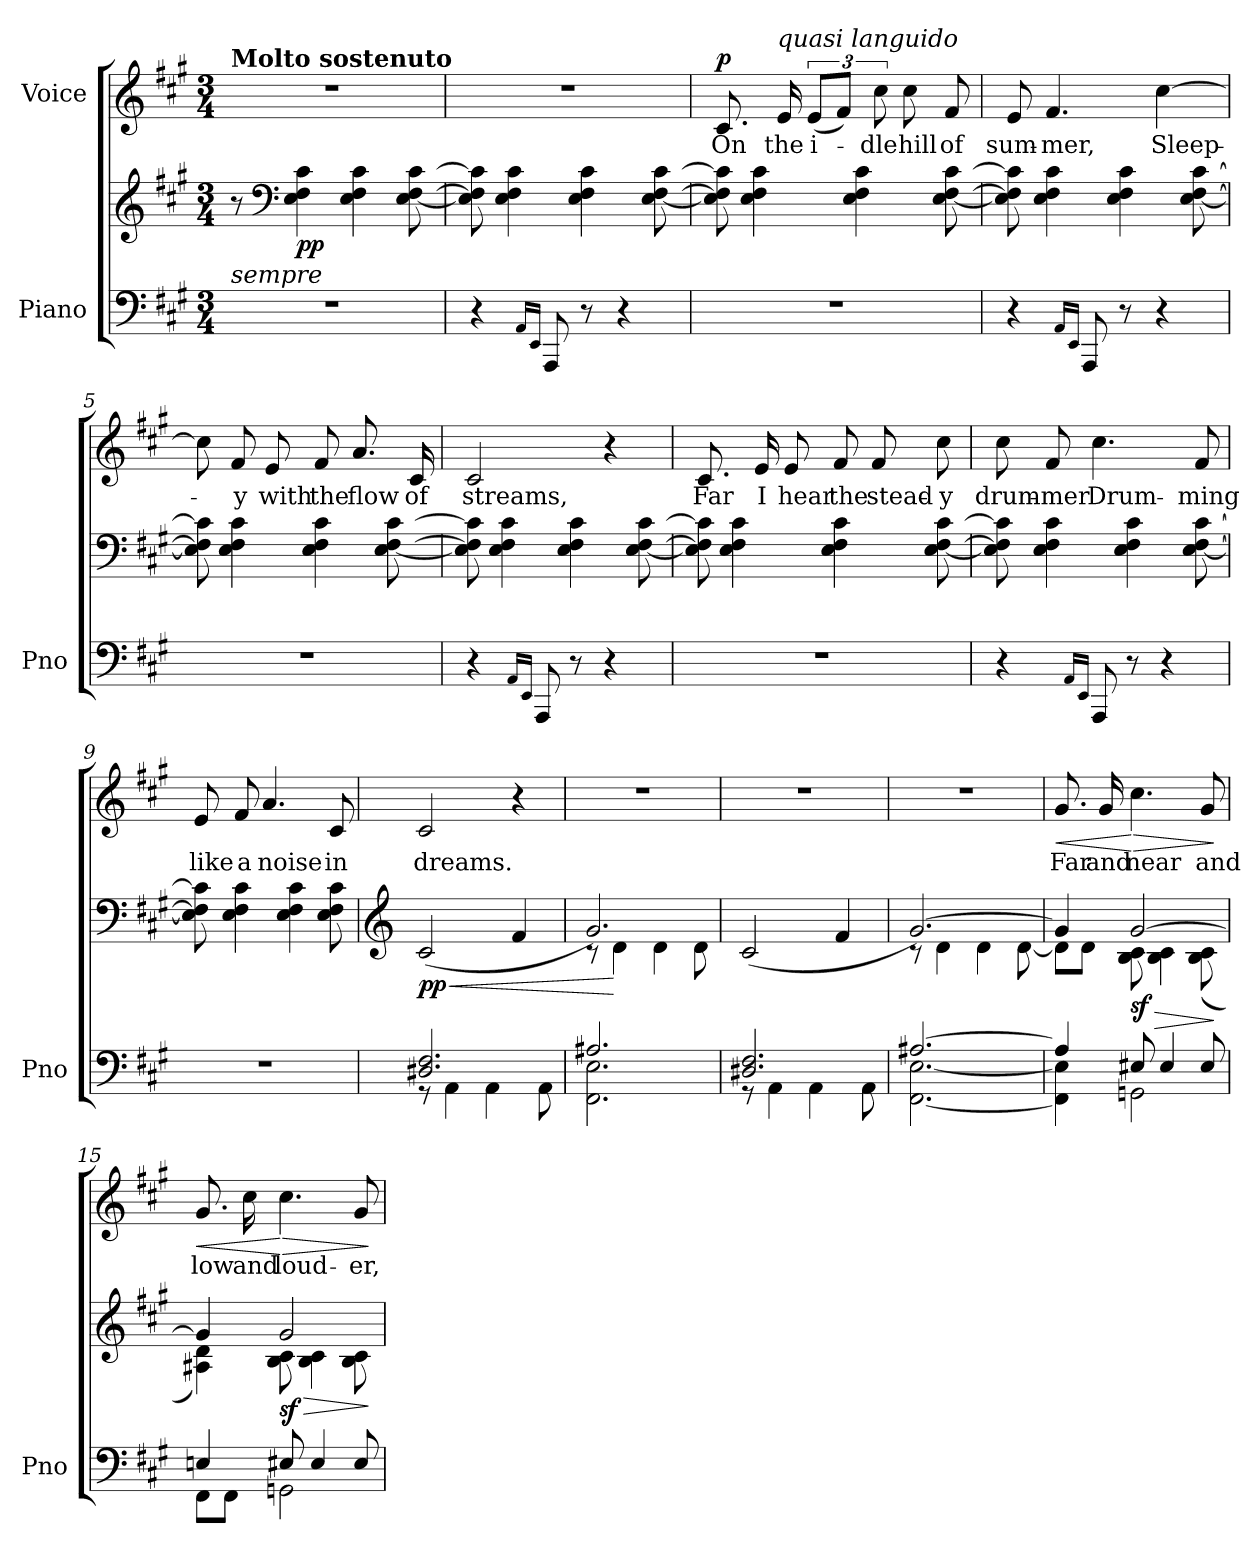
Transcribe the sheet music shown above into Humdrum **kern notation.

**kern	**kern	**dynam	**kern	**text	**dynam
*part2	*part2	*part2	*part1	*part1	*part1
*staff3	*staff2	*staff2/3	*staff1	*staff1	*staff1
*I"Piano	*	*	*I"Voice	*	*
*I'Pno	*	*	*	*	*
*clefF4	*clefG2	*	*clefG2	*	*
*k[f#c#g#]	*k[f#c#g#]	*	*k[f#c#g#]	*	*
*M3/4	*M3/4	*	*M3/4	*	*
=1	=1	=1	=1	=1	=1
!	!	!	!LO:TX:a:B:t=Molto sostenuto	!	!
!LO:TX:i:t=sempre	!	!	!	!	!
2.r	8r	.	2.r	.	.
*	*clefF4	*	*	*	*
!	!	!LO:DY:b	!	!	!
.	4E\ 4F#\ 4c#\	pp	.	.	.
.	4E\ 4F#\ 4c#\	.	.	.	.
.	[8E\ [8F#\ [8c#\	.	.	.	.
=2	=2	=2	=2	=2	=2
4r	8E\] 8F#\] 8c#\]	.	2.r	.	.
.	4E\ 4F#\ 4c#\	.	.	.	.
16qAA/LL	.	.	.	.	.
16qEE/JJ	.	.	.	.	.
8AAA/	.	.	.	.	.
8r	4E\ 4F#\ 4c#\	.	.	.	.
4r	.	.	.	.	.
.	[8E\ [8F#\ [8c#\	.	.	.	.
=3	=3	=3	=3	=3	=3
!	!	!	!	!	!LO:DY:a
2.r	8E\] 8F#\] 8c#\]	.	8.c#/	On	p
.	4E\ 4F#\ 4c#\	.	.	.	.
!	!	!	!LO:TX:i:t=quasi languido	!	!
.	.	.	16e/	the	.
.	.	.	(12e/L	i-	.
.	.	.	12f#/J)	.	.
.	4E\ 4F#\ 4c#\	.	.	.	.
.	.	.	12cc#\	-dle	.
.	.	.	8cc#\	hill	.
.	[8E\ [8F#\ [8c#\	.	8f#/	of	.
=4	=4	=4	=4	=4	=4
4r	8E\] 8F#\] 8c#\]	.	8e/	sum-	.
.	4E\ 4F#\ 4c#\	.	4.f#/	-mer,	.
16qAA/LL	.	.	.	.	.
16qEE/JJ	.	.	.	.	.
8AAA/	.	.	.	.	.
8r	4E\ 4F#\ 4c#\	.	.	.	.
4r	.	.	[4cc#\	Sleep-	.
.	[8E\ [8F#\ [8c#\	.	.	.	.
=5	=5	=5	=5	=5	=5
2.r	8E\] 8F#\] 8c#\]	.	8cc#\]	.	.
.	4E\ 4F#\ 4c#\	.	8f#/	-y	.
.	.	.	8e/	with	.
.	4E\ 4F#\ 4c#\	.	8f#/	the	.
.	.	.	8.a/	flow	.
.	[8E\ [8F#\ [8c#\	.	.	.	.
.	.	.	16c#/	of	.
=6	=6	=6	=6	=6	=6
4r	8E\] 8F#\] 8c#\]	.	2c#/	streams,	.
.	4E\ 4F#\ 4c#\	.	.	.	.
16qAA/LL	.	.	.	.	.
16qEE/JJ	.	.	.	.	.
8AAA/	.	.	.	.	.
8r	4E\ 4F#\ 4c#\	.	.	.	.
4r	.	.	4r	.	.
.	[8E\ [8F#\ [8c#\	.	.	.	.
=7	=7	=7	=7	=7	=7
2.r	8E\] 8F#\] 8c#\]	.	8.c#/	Far	.
.	4E\ 4F#\ 4c#\	.	.	.	.
.	.	.	16e/	I	.
.	.	.	8e/	hear	.
.	4E\ 4F#\ 4c#\	.	8f#/	the	.
.	.	.	8f#/	stead-	.
.	[8E\ [8F#\ [8c#\	.	8cc#\	-y	.
=8	=8	=8	=8	=8	=8
4r	8E\] 8F#\] 8c#\]	.	8cc#\	drum-	.
.	4E\ 4F#\ 4c#\	.	8f#/	-mer	.
16qAA/LL	.	.	.	.	.
16qEE/JJ	.	.	.	.	.
8AAA/	.	.	4.cc#\	Drum-	.
8r	4E\ 4F#\ 4c#\	.	.	.	.
4r	.	.	.	.	.
.	[8E\ [8F#\ [8c#\	.	8f#/	-ming	.
=9	=9	=9	=9	=9	=9
2.r	8E\] 8F#\] 8c#\]	.	8e/	like	.
.	4E\ 4F#\ 4c#\	.	8f#/	a	.
.	.	.	4.a/	noise	.
.	4E\ 4F#\ 4c#\	.	.	.	.
.	8E\ 8F#\ 8c#\	.	8c#/	in	.
=10	=10	=10	=10	=10	=10
*	*clefG2	*	*	*	*
*^	*	*	*	*	*
!	!	!	!LO:HP:b	!	!	!
!	!	!	!LO:DY:n=1:b	!	!	!
2.D#X/ 2.F#/	8r	(>2c#/	< pp	2c#/	dreams.	.
.	4AA\	.	.	.	.	.
.	4AA\	.	.	.	.	.
.	.	4f#/	.	4r	.	.
.	8AA\	.	.	.	.	.
=11	=11	=11	=11	=11	=11	=11
*	*	*^	*	*	*	*
2.A#X/	2.FF#\ 2.E\	2.g#/)	8r	.	2.r	.	.
.	.	.	4d\	[	.	.	.
.	.	.	4d\	.	.	.	.
.	.	.	8d\	.	.	.	.
=12	=12	=12	=12	=12	=12	=12	=12
!	!	!	!	!LO:DY:b	!	!	!
!	!	!	!	!LO:DY:n=1:b	!	!	!
*	*	*v	*v	*	*	*	*
2.D#X/ 2.F#/	8r	(>2c#/	ppp other-dynamics	2.r	.	.
.	4AA\	.	.	.	.	.
.	4AA\	.	.	.	.	.
.	.	4f#/	.	.	.	.
.	8AA\	.	.	.	.	.
=13	=13	=13	=13	=13	=13	=13
*	*	*^	*	*	*	*
[2.A#X/	[2.FF#\ [2.E\	[2.g#/)	8r	.	2.r	.	.
.	.	.	4d\	.	.	.	.
.	.	.	4d\	.	.	.	.
.	.	.	[8d\	.	.	.	.
=14	=14	=14	=14	=14	=14	=14	=14
!	!	!	!	!	!	!	!LO:HP:b
4A#/]	4FF#\] 4E\]	4g#/]	8d\L]	.	8.g#/	Far	<
.	.	.	8d\J	.	.	.	.
.	.	.	.	.	16g#/	and	.
!	!	!	!	!LO:HP:b	!	!	!LO:HP:n=1:b
!	!	!	!	!LO:DY:n=1:b	!	!	!
8E#X/	2GGn\	[2g#i/	8B\ 8c#\	> sf	4.cc#\	near	[ >
4E#/	.	.	4B\ 4c#\	.	.	.	.
8E#/	.	.	(8B\ 8c#\	.	8g#/	and	.
*v	*v	*	*	*	*	*	*
*	*v	*v	*	*	*	*
.	.	]	.	.	]
=15	=15	=15	=15	=15	=15
*^	*^	*	*	*	*
!	!	!	!	!	!	!	!LO:HP:b
4En/	8FF#\L	4g#/]	4A#X\ 4d\)	.	8.g#/	low	<
.	8FF#\J	.	.	.	.	.	.
.	.	.	.	.	16cc#\	and	.
!	!	!	!	!LO:HP:b	!	!	!LO:HP:n=1:b
!	!	!	!	!LO:DY:n=1:b	!	!	!
8E#X/	2GGn\	2g#/	8B\ 8c#\	> sf	4.cc#\	loud-	[ >
4E#/	.	.	4B\ 4c#\	.	.	.	.
8E#/	.	.	8B\ 8c#\	.	8g#/	-er,	.
*v	*v	*	*	*	*	*	*
*	*v	*v	*	*	*	*
.	.	]	.	.	]
=	=	=	=	=	=
*-	*-	*-	*-	*-	*-
